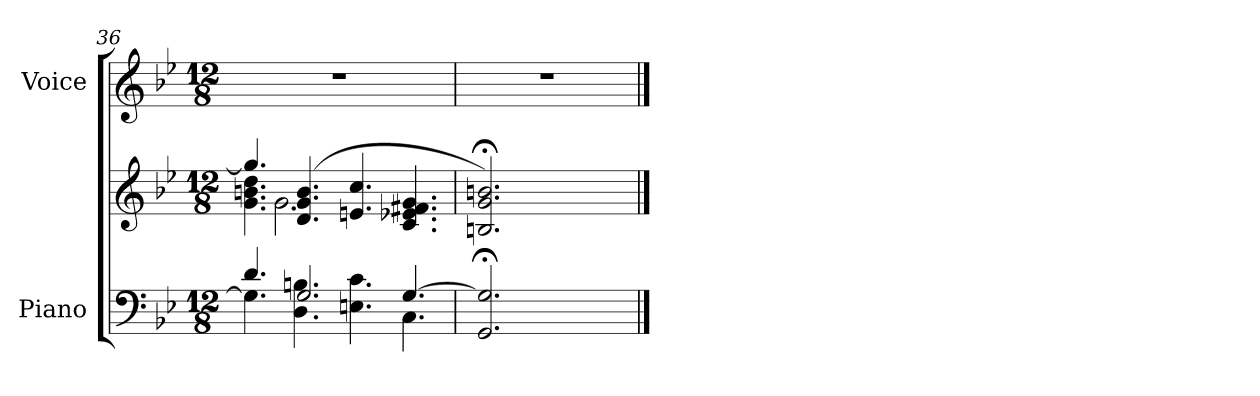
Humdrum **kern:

**kern	**kern	**kern
*part2	*part2	*part1
*staff3	*staff2	*staff1
*I"Piano	*	*I"Voice
*I'Pno	*	*
*clefF4	*clefG2	*clefG2
*k[b-e-]	*k[b-e-]	*k[b-e-]
*M12/8	*M12/8	*M12/8
=36	=36	=36
*^	*^	*
4.d/	4.G\]	4.gg/]	4.g\ 4.bn\ 4.dd\	1.r
2.G/	4.D\ 4.Bn\	(4.d/ 4.g/ 4.b/	2.g\	.
.	4.En\ 4.c\	4.en/ 4.cc/	.	.
[4.G/	4.C\	4.c/ 4.e-X/ 4.f#X/ 4.g/	4.ryy	.
*v	*v	*	*	*
*	*v	*v	*
=37	=37	=37
2.GG/;< 2.G/];<	2.Bn/;< 2.g/;< 2.bn/;<)	1.r
2.ryy	2.ryy	.
==	==	==
*-	*-	*-
